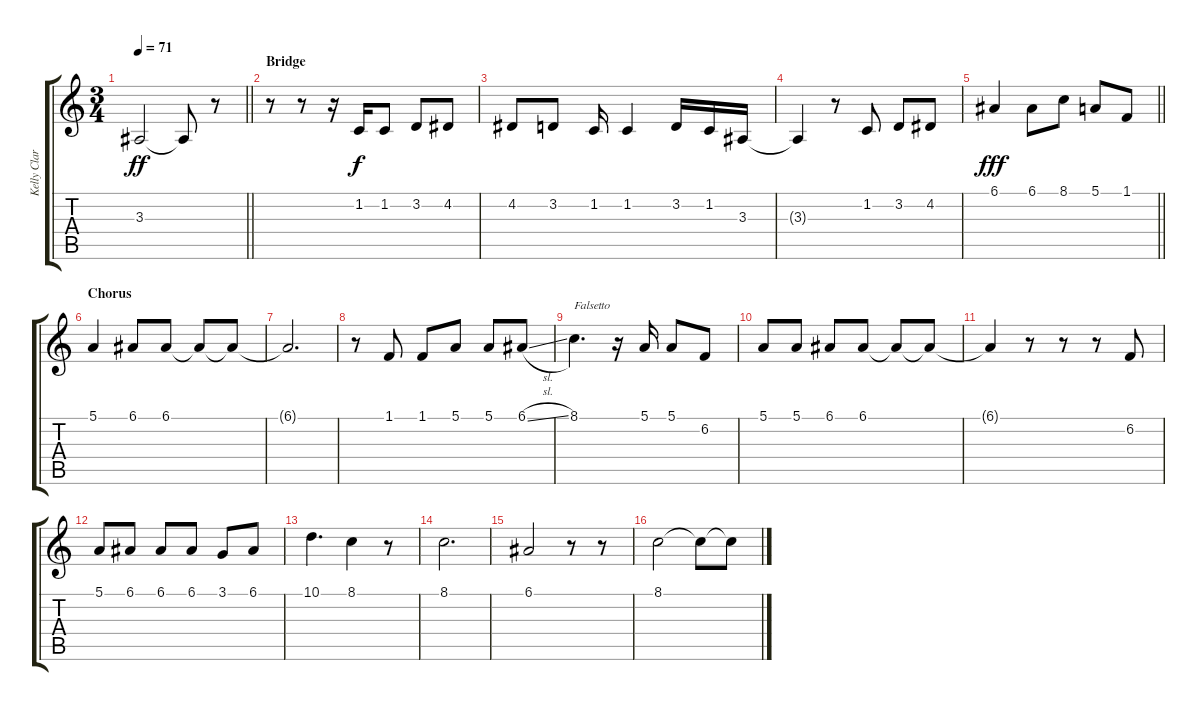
\track ("Kelly Clarkson" "Kelly Clar") {instrument trumpet}
\staff {score tabs}
\tuning (E4 B3 G3 D3 A2 E2) {hide}
\ts (3 4)
\tempo 71
\clef g2
\barLineRight lightlight
\ks c
3.3.2{dy ff} 3.3{t}.8 r.8 |
\section ("" "Bridge")
r.8 r.8 r.16 1.2.16{dy f} 1.2.8 3.2.8 4.2.8 |
4.2.8 3.2.8 1.2.16 1.2.4 3.2.16 1.2.16 3.3.16 |
3.3{t}.4 r.8 1.2.8 3.2.8 4.2.8 |
\barLineRight lightlight
6.1.4{dy fff} 6.1.8 8.1.8 5.1.8 1.1.8 |
\section ("" "Chorus")
5.1.4 6.1.8 6.1.8 6.1{t}.8 6.1{t}.8 |
6.1{t}.2{d} |
r.8 1.1.8 1.1.8 5.1.8 5.1.8 6.1{sl}.8 |
8.1.4{d txt "Falsetto"} r.16 5.1.16 5.1.8 6.2.8 |
5.1.8 5.1.8 6.1.8 6.1.8 6.1{t}.8 6.1{t}.8 |
6.1{t}.4 r.8 r.8 r.8 6.2.8 |
5.1.8 6.1.8 6.1.8 6.1.8 3.1.8 6.1.8 |
10.1.4{d} 8.1.4 r.8 |
8.1.2{d} |
6.1.2 r.8 r.8 |
8.1.2 8.1{t}.8 8.1{ss t}.8
